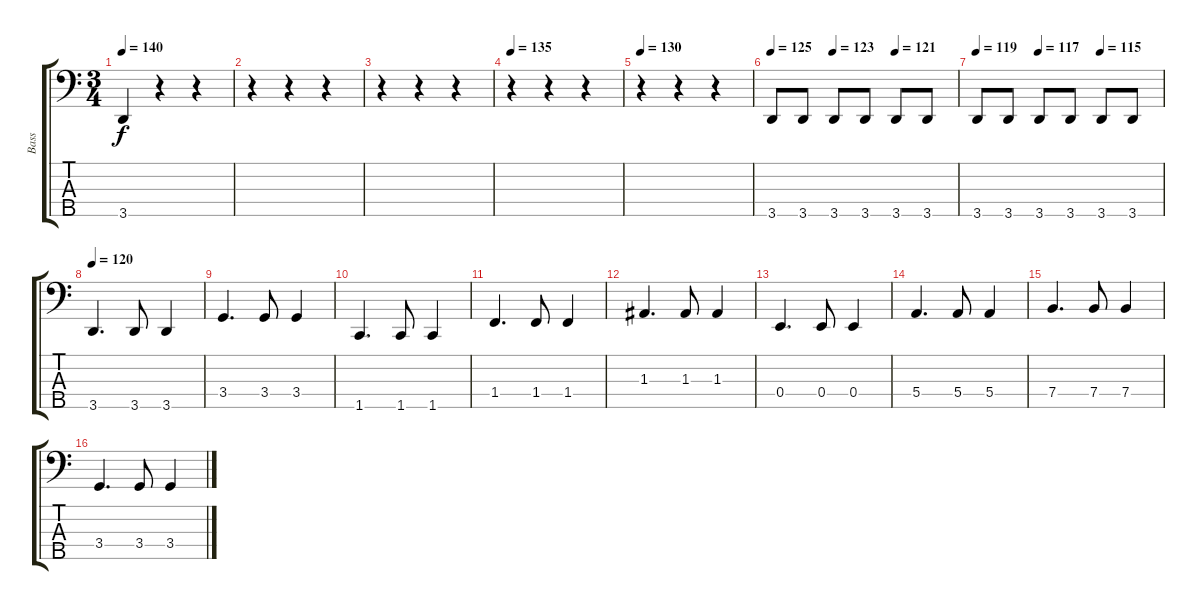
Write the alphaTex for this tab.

\track ("Bass" "Bass") {instrument electricbassfinger}
\staff {score tabs}
\tuning (G2 D2 A1 E1 B0) {hide}
\ts (3 4)
\tempo 140
\clef f4
\ks c
3.5.4{dy f} r.4 r.4 |
r.4 r.4 r.4 |
r.4 r.4 r.4 |
\tempo 135
r.4 r.4 r.4 |
\tempo 130
r.4 r.4 r.4 |
\tempo 125
\tempo (123 0.3333333333333333)
\tempo (121 0.6666666666666666)
3.5.8 3.5.8 3.5.8 3.5.8 3.5.8 3.5.8 |
\tempo 119
\tempo (117 0.3333333333333333)
\tempo (115 0.6666666666666666)
3.5.8 3.5.8 3.5.8 3.5.8 3.5.8 3.5.8 |
\tempo 110
\tempo 120
3.5.4{d} 3.5.8 3.5.4 |
3.4.4{d} 3.4.8 3.4.4 |
1.5.4{d} 1.5.8 1.5.4 |
1.4.4{d} 1.4.8 1.4.4 |
1.3.4{d} 1.3.8 1.3.4 |
0.4.4{d} 0.4.8 0.4.4 |
5.4.4{d} 5.4.8 5.4.4 |
7.4.4{d} 7.4.8 7.4.4 |
3.4.4{d} 3.4.8 3.4.4
